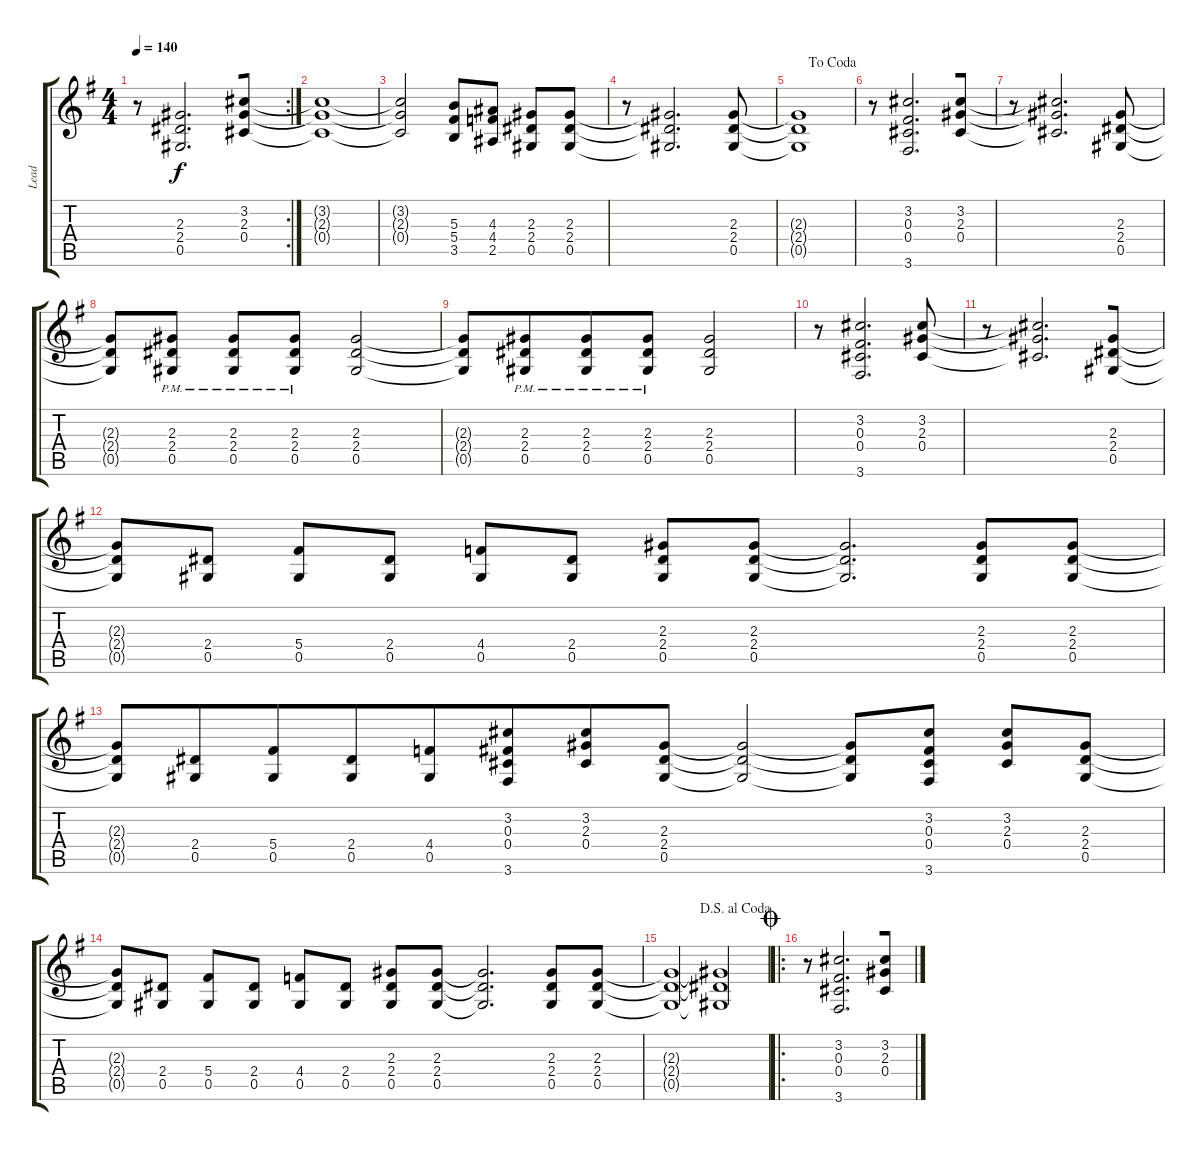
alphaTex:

\track ("Lead" "Lead") {instrument distortionguitar}
\staff {score tabs}
\tuning (Eb4 Bb3 Gb3 Db3 Ab2 Eb2) {hide}
\rc 2
\ts (4 4)
\tempo 140
\clef g2
\ks g
r.8{dy f beam merge} (2.3{t} 2.4{t} 0.5{t}).2{d beam merge} (3.2 2.3 0.4).8 |
(3.2{t} 2.3{t} 0.4{t}).1 |
(3.2{t} 2.3{t} 0.4{t}).2{beam merge} (5.3 5.4 3.5).8{beam merge} (4.3 4.4 2.5).8 (2.3 2.4 0.5).8{beam merge} (2.3 2.4 0.5).8 |
r.8 (2.3{t} 2.4{t} 0.5{t}).2{d} (2.3 2.4 0.5).8 |
\jump dacoda
(2.3{t} 2.4{t} 0.5{t}).1 |
r.8{beam merge} (3.2 0.3 0.4 3.6).2{d beam merge} (3.2 2.3 0.4).8 |
r.8 (3.2{t} 2.3{t} 0.4{t}).2{d} (2.3 2.4 0.5).8 |
(2.3{t} 2.4{t} 0.5{t}).8 (2.3{pm} 2.4{pm} 0.5{pm}).8 (2.3{pm} 2.4{pm} 0.5{pm}).8{beam merge} (2.3{pm} 2.4{pm} 0.5{pm}).8{beam merge} (2.3 2.4 0.5).2 |
(2.3{t} 2.4{t} 0.5{t}).8{beam merge} (2.3{pm} 2.4{pm} 0.5{pm}).8{beam merge} (2.3{pm} 2.4{pm} 0.5{pm}).8 (2.3{pm} 2.4{pm} 0.5{pm}).8 (2.3 2.4 0.5).2 |
r.8 (3.2 0.3 0.4 3.6).2{d} (3.2 2.3 0.4).8 |
r.8{beam merge} (3.2{t} 2.3{t} 0.4{t}).2{d beam merge} (2.3 2.4 0.5).8 |
(2.3{t} 2.4{t} 0.5{t}).8{beam merge} (2.4 0.5).8 (5.4 0.5).8{beam merge} (2.4 0.5).8 (4.4 0.5).8 (2.4 0.5).8 (2.3 2.4 0.5).8{beam merge} (2.3 2.4 0.5).8{beam merge} (2.3{t} 2.4{t} 0.5{t}).2{d beam merge} (2.3 2.4 0.5).8{beam merge} (2.3 2.4 0.5).8 |
(2.3{t} 2.4{t} 0.5{t}).8 (2.4 0.5).8{beam merge} (5.4 0.5).8 (2.4 0.5).8{beam merge} (4.4 0.5).8 (3.2 0.3 0.4 3.6).8{beam merge} (3.2 2.3 0.4).8 (2.3 2.4 0.5).8{beam merge} (2.3{t} 2.4{t} 0.5{t}).2 (2.3{t} 2.4{t} 0.5{t}).8 (3.2 0.3 0.4 3.6).8 (3.2 2.3 0.4).8{beam merge} (2.3 2.4 0.5).8 |
(2.3{t} 2.4{t} 0.5{t}).8 (2.4 0.5).8 (5.4 0.5).8{beam merge} (2.4 0.5).8 (4.4 0.5).8 (2.4 0.5).8 (2.3 2.4 0.5).8{beam merge} (2.3 2.4 0.5).8{beam merge} (2.3{t} 2.4{t} 0.5{t}).2{d} (2.3 2.4 0.5).8{beam merge} (2.3 2.4 0.5).8 |
\jump dalsegnoalcoda
(2.3{t} 2.4{t} 0.5{t}).1{beam merge} (2.3{t} 2.4{t} 0.5{t}).1 |
\ro
\jump coda
r.8 (3.2 0.3 0.4 3.6).2{d beam merge} (3.2 2.3 0.4).8
